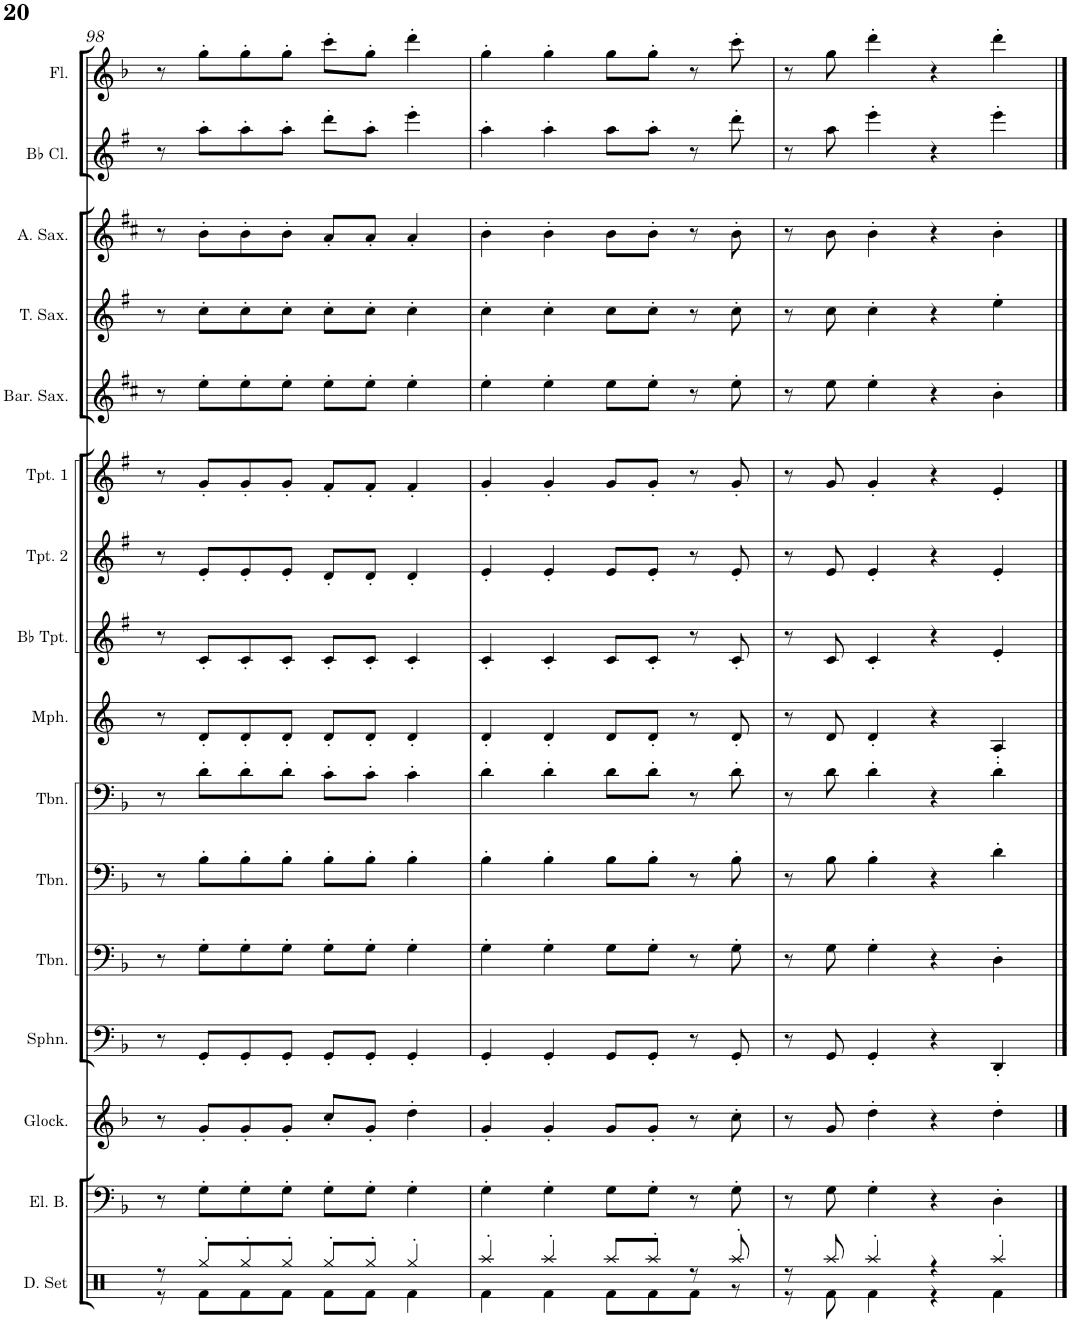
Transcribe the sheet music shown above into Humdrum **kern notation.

**kern	**kern	**kern	**kern	**kern	**kern	**kern	**kern	**kern	**kern	**kern	**kern	**kern	**kern	**kern	**kern
*part16	*part15	*part14	*part13	*part12	*part11	*part10	*part9	*part8	*part7	*part6	*part5	*part4	*part3	*part2	*part1
*staff16	*staff15	*staff14	*staff13	*staff12	*staff11	*staff10	*staff9	*staff8	*staff7	*staff6	*staff5	*staff4	*staff3	*staff2	*staff1
*I"Drumset	*I"Electric Bass	*I"Glockenspiel	*I"Sousaphone	*I"Trombone	*I"Trombone	*I"Trombone	*I"Mellophone	*I"Bb Trumpet	*I"Trumpet 2	*I"Trumpet 1	*I"Baritone Sax	*I"Tenor Sax	*I"Alto Sax	*I"Bb Clarinet	*I"Flute
*I'D. Set	*I'El. B.	*I'Glock.	*I'Sphn.	*I'Tbn.	*I'Tbn.	*I'Tbn.	*I'Mph.	*I'Bb Tpt.	*I'Tpt. 2	*I'Tpt. 1	*I'Bar. Sax.	*I'T. Sax.	*I'A. Sax.	*I'Bb Cl.	*I'Fl.
!!LO:PB:g=z
*clefX	*clefF4	*clefG2	*clefF4	*clefF4	*clefF4	*clefF4	*clefG2	*clefG2	*clefG2	*clefG2	*clefG2	*clefG2	*clefG2	*clefG2	*clefG2
*	*Trd7c12	*Trd-14c-24	*	*	*	*	*Trd4c7	*Trd1c2	*Trd1c2	*Trd1c2	*Trd12c21	*Trd8c14	*Trd5c9	*Trd1c2	*
*k[]	*k[b-]	*k[b-]	*k[b-]	*k[b-]	*k[b-]	*k[b-]	*k[]	*k[f#]	*k[f#]	*k[f#]	*k[f#c#]	*k[f#]	*k[f#c#]	*k[f#]	*k[b-]
*M4/4	*M4/4	*M4/4	*M4/4	*M4/4	*M4/4	*M4/4	*M4/4	*M4/4	*M4/4	*M4/4	*M4/4	*M4/4	*M4/4	*M4/4	*M4/4
=98	=98	=98	=98	=98	=98	=98	=98	=98	=98	=98	=98	=98	=98	=98	=98
*^	*	*	*	*	*	*	*	*	*	*	*	*	*	*	*
8r	8r	8r	8r	8r	8r	8r	8r	8r	8r	8r	8r	8r	8r	8r	8r	8r
8Rgg'/L	8Rf\L	8G'\L	8g'/L	8GG'/L	8G'\L	8B-'\L	8d'\L	8d'/L	8c'/L	8e'/L	8g'/L	8ee'\L	8cc'\L	8b'\L	8aa'\L	8gg'\L
8Rgg'/	8Rf\	8G'\	8g'/	8GG'/	8G'\	8B-'\	8d'\	8d'/	8c'/	8e'/	8g'/	8ee'\	8cc'\	8b'\	8aa'\	8gg'\
8Rgg'/J	8Rf\J	8G'\J	8g'/J	8GG'/J	8G'\J	8B-'\J	8d'\J	8d'/J	8c'/J	8e'/J	8g'/J	8ee'\J	8cc'\J	8b'\J	8aa'\J	8gg'\J
8Rgg'/L	8Rf\L	8G'\L	8cc'/L	8GG'/L	8G'\L	8B-'\L	8c'\L	8d'/L	8c'/L	8d'/L	8f#'/L	8ee'\L	8cc'\L	8a'/L	8ddd'\L	8ccc'\L
8Rgg'/J	8Rf\J	8G'\J	8g'/J	8GG'/J	8G'\J	8B-'\J	8c'\J	8d'/J	8c'/J	8d'/J	8f#'/J	8ee'\J	8cc'\J	8a'/J	8aa'\J	8gg'\J
4Rgg'/	4Rf\	4G'\	4dd'\	4GG'/	4G'\	4B-'\	4c'\	4d'/	4c'/	4d'/	4f#'/	4ee'\	4cc'\	4a'/	4eee'\	4ddd'\
=99	=99	=99	=99	=99	=99	=99	=99	=99	=99	=99	=99	=99	=99	=99	=99	=99
4Raa'/	4Rf\	4G'\	4g'/	4GG'/	4G'\	4B-'\	4d'\	4d'/	4c'/	4e'/	4g'/	4ee'\	4cc'\	4b'\	4aa'\	4gg'\
4Raa'/	4Rf\	4G'\	4g'/	4GG'/	4G'\	4B-'\	4d'\	4d'/	4c'/	4e'/	4g'/	4ee'\	4cc'\	4b'\	4aa'\	4gg'\
8Raa/L	8Rf\L	8G\L	8g/L	8GG/L	8G\L	8B-\L	8d\L	8d/L	8c/L	8e/L	8g/L	8ee\L	8cc\L	8b\L	8aa\L	8gg\L
8Raa'/J	8Rf\	8G'\J	8g'/J	8GG'/J	8G'\J	8B-'\J	8d'\J	8d'/J	8c'/J	8e'/J	8g'/J	8ee'\J	8cc'\J	8b'\J	8aa'\J	8gg'\J
8r	8Rf\J	8r	8r	8r	8r	8r	8r	8r	8r	8r	8r	8r	8r	8r	8r	8r
8Raa'/	8r	8G'\	8cc'\	8GG'/	8G'\	8B-'\	8d'\	8d'/	8c'/	8e'/	8g'/	8ee'\	8cc'\	8b'\	8ddd'\	8ccc'\
=100	=100	=100	=100	=100	=100	=100	=100	=100	=100	=100	=100	=100	=100	=100	=100	=100
8r	8r	8r	8r	8r	8r	8r	8r	8r	8r	8r	8r	8r	8r	8r	8r	8r
8Raa/	8Rf\	8G\	8g/	8GG/	8G\	8B-\	8d\	8d/	8c/	8e/	8g/	8ee\	8cc\	8b\	8aa\	8gg\
4Raa'/	4Rf\	4G'\	4dd'\	4GG'/	4G'\	4B-'\	4d'\	4d'/	4c'/	4e'/	4g'/	4ee'\	4cc'\	4b'\	4eee'\	4ddd'\
4r	4r	4r	4r	4r	4r	4r	4r	4r	4r	4r	4r	4r	4r	4r	4r	4r
4Raa'/	4Rf\	4D'\	4dd'\	4DD'/	4D'\	4d'\	4d'\	4A'/	4e'/	4e'/	4e'/	4b'\	4ee'\	4b'\	4eee'\	4ddd'\
*v	*v	*	*	*	*	*	*	*	*	*	*	*	*	*	*	*
==	==	==	==	==	==	==	==	==	==	==	==	==	==	==	==
*-	*-	*-	*-	*-	*-	*-	*-	*-	*-	*-	*-	*-	*-	*-	*-
